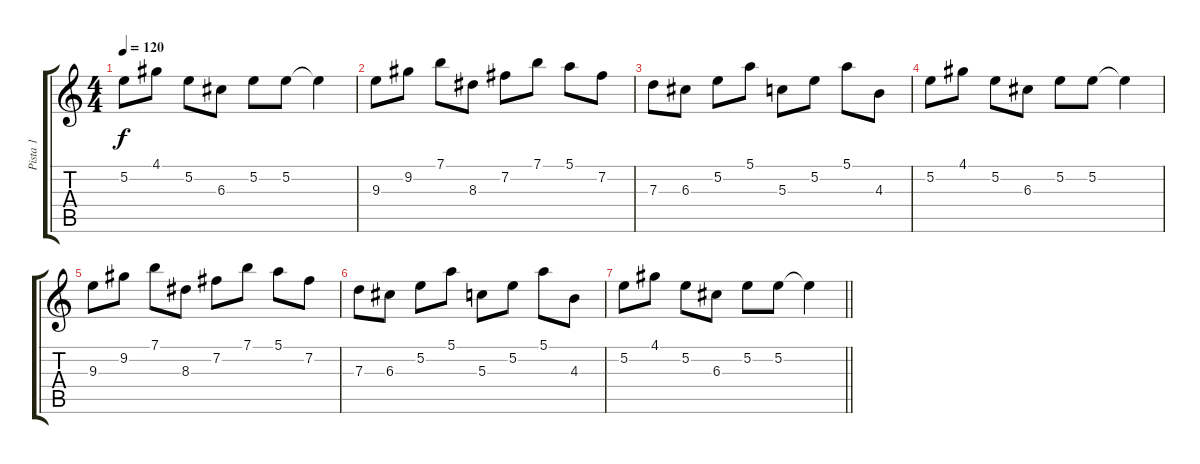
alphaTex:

\track ("Pista 1" "Pista 1") {instrument acousticguitarsteel}
\staff {score tabs}
\tuning (E4 B3 G3 D3 A2 E2) {hide}
\ts (4 4)
\tempo 120
\clef g2
\ks c
5.2.8{dy f} 4.1.8 5.2.8 6.3.8 5.2.8 5.2.8 5.2{t}.4 |
9.3.8 9.2.8 7.1.8 8.3.8 7.2.8 7.1.8 5.1.8 7.2.8 |
7.3.8 6.3.8 5.2.8 5.1.8 5.3.8 5.2.8 5.1.8 4.3.8 |
5.2.8 4.1.8 5.2.8 6.3.8 5.2.8 5.2.8 5.2{t}.4 |
9.3.8 9.2.8 7.1.8 8.3.8 7.2.8 7.1.8 5.1.8 7.2.8 |
7.3.8 6.3.8 5.2.8 5.1.8 5.3.8 5.2.8 5.1.8 4.3.8 |
\barLineRight lightlight
5.2.8 4.1.8 5.2.8 6.3.8 5.2.8 5.2.8 5.2{t}.4
